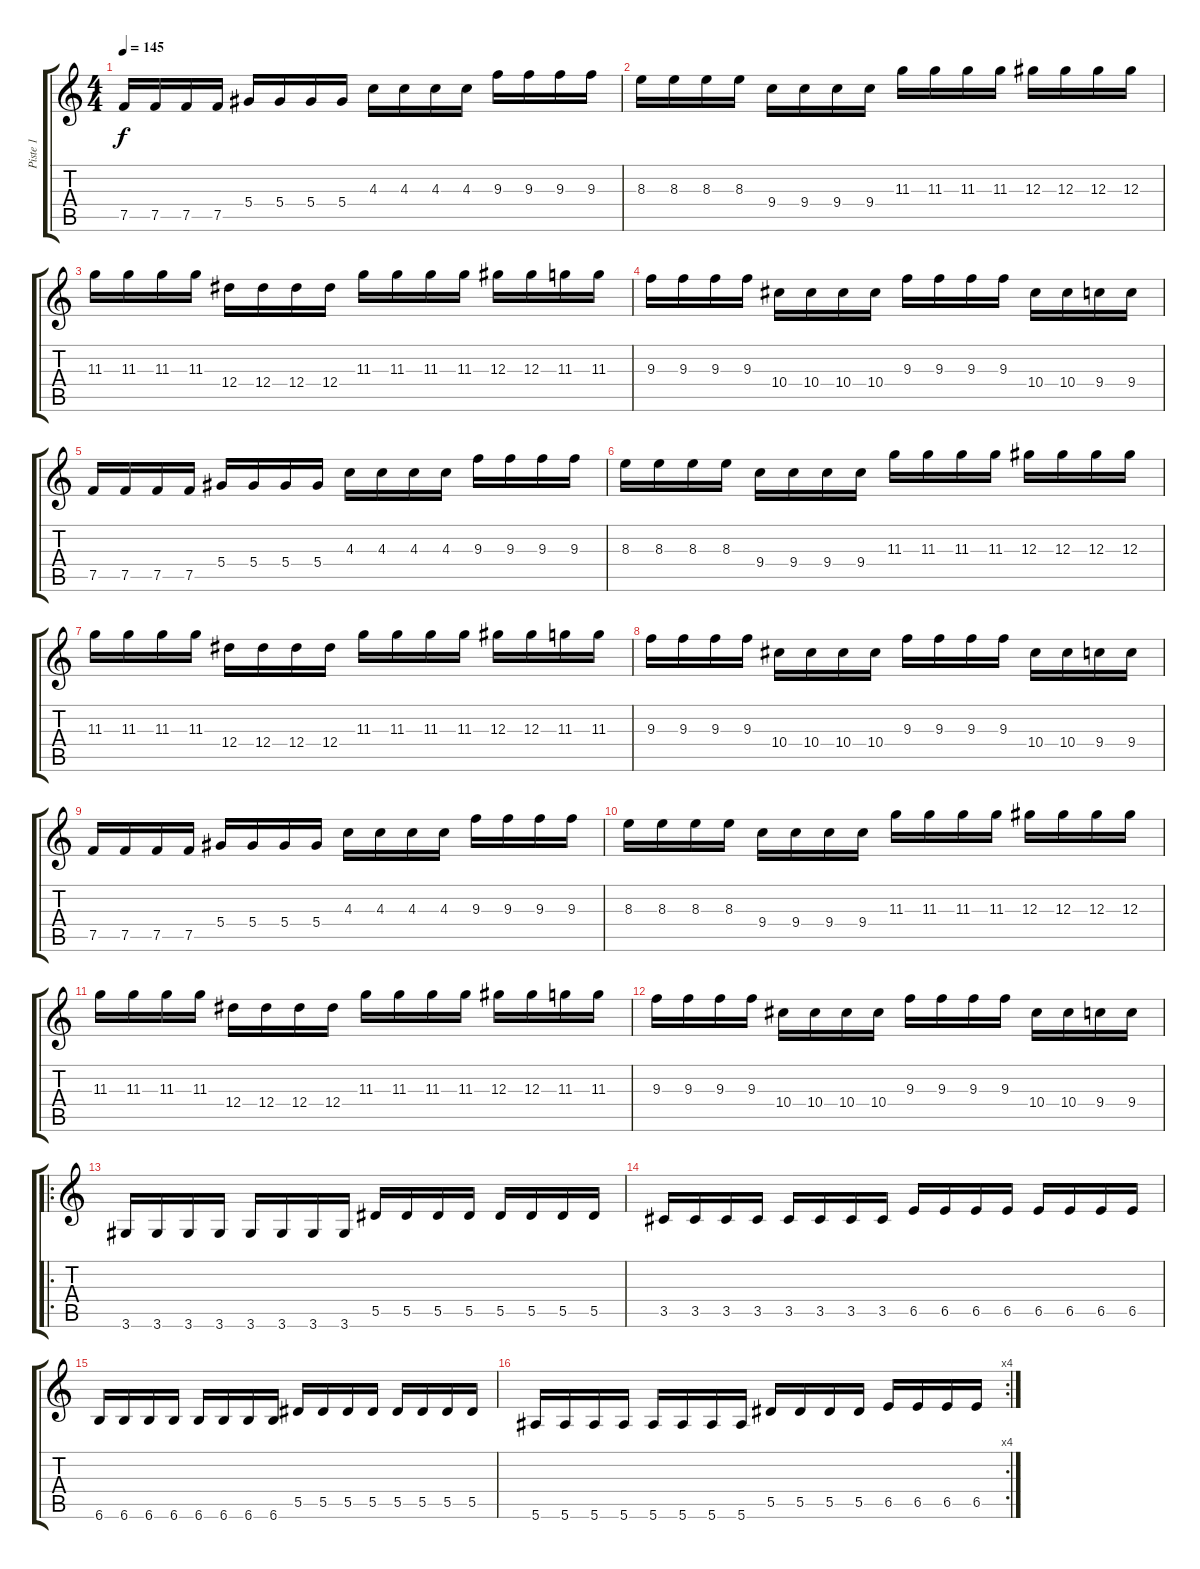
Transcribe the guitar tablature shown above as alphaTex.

\track ("Piste 1" "Piste 1") {instrument distortionguitar}
\staff {score tabs}
\tuning (F4 C4 Ab3 Eb3 Bb2 F2) {hide}
\ts (4 4)
\tempo 145
\clef g2
\ks c
7.5.16{dy f} 7.5.16 7.5.16 7.5.16 5.4.16 5.4.16 5.4.16 5.4.16 4.3.16 4.3.16 4.3.16 4.3.16 9.3.16 9.3.16 9.3.16 9.3.16 |
8.3.16 8.3.16 8.3.16 8.3.16 9.4.16 9.4.16 9.4.16 9.4.16 11.3.16 11.3.16 11.3.16 11.3.16 12.3.16 12.3.16 12.3.16 12.3.16 |
11.3.16 11.3.16 11.3.16 11.3.16 12.4.16 12.4.16 12.4.16 12.4.16 11.3.16 11.3.16 11.3.16 11.3.16 12.3.16 12.3.16 11.3.16 11.3.16 |
9.3.16 9.3.16 9.3.16 9.3.16 10.4.16 10.4.16 10.4.16 10.4.16 9.3.16 9.3.16 9.3.16 9.3.16 10.4.16 10.4.16 9.4.16 9.4.16 |
7.5.16 7.5.16 7.5.16 7.5.16 5.4.16 5.4.16 5.4.16 5.4.16 4.3.16 4.3.16 4.3.16 4.3.16 9.3.16 9.3.16 9.3.16 9.3.16 |
8.3.16 8.3.16 8.3.16 8.3.16 9.4.16 9.4.16 9.4.16 9.4.16 11.3.16 11.3.16 11.3.16 11.3.16 12.3.16 12.3.16 12.3.16 12.3.16 |
11.3.16 11.3.16 11.3.16 11.3.16 12.4.16 12.4.16 12.4.16 12.4.16 11.3.16 11.3.16 11.3.16 11.3.16 12.3.16 12.3.16 11.3.16 11.3.16 |
9.3.16 9.3.16 9.3.16 9.3.16 10.4.16 10.4.16 10.4.16 10.4.16 9.3.16 9.3.16 9.3.16 9.3.16 10.4.16 10.4.16 9.4.16 9.4.16 |
7.5.16 7.5.16 7.5.16 7.5.16 5.4.16 5.4.16 5.4.16 5.4.16 4.3.16 4.3.16 4.3.16 4.3.16 9.3.16 9.3.16 9.3.16 9.3.16 |
8.3.16 8.3.16 8.3.16 8.3.16 9.4.16 9.4.16 9.4.16 9.4.16 11.3.16 11.3.16 11.3.16 11.3.16 12.3.16 12.3.16 12.3.16 12.3.16 |
11.3.16 11.3.16 11.3.16 11.3.16 12.4.16 12.4.16 12.4.16 12.4.16 11.3.16 11.3.16 11.3.16 11.3.16 12.3.16 12.3.16 11.3.16 11.3.16 |
9.3.16 9.3.16 9.3.16 9.3.16 10.4.16 10.4.16 10.4.16 10.4.16 9.3.16 9.3.16 9.3.16 9.3.16 10.4.16 10.4.16 9.4.16 9.4.16 |
\ro
3.6.16 3.6.16 3.6.16 3.6.16 3.6.16 3.6.16 3.6.16 3.6.16 5.5.16 5.5.16 5.5.16 5.5.16 5.5.16 5.5.16 5.5.16 5.5.16 |
3.5.16 3.5.16 3.5.16 3.5.16 3.5.16 3.5.16 3.5.16 3.5.16 6.5.16 6.5.16 6.5.16 6.5.16 6.5.16 6.5.16 6.5.16 6.5.16 |
6.6.16 6.6.16 6.6.16 6.6.16 6.6.16 6.6.16 6.6.16 6.6.16 5.5.16 5.5.16 5.5.16 5.5.16 5.5.16 5.5.16 5.5.16 5.5.16 |
\rc 4
5.6.16 5.6.16 5.6.16 5.6.16 5.6.16 5.6.16 5.6.16 5.6.16 5.5.16 5.5.16 5.5.16 5.5.16 6.5.16 6.5.16 6.5.16 6.5.16
